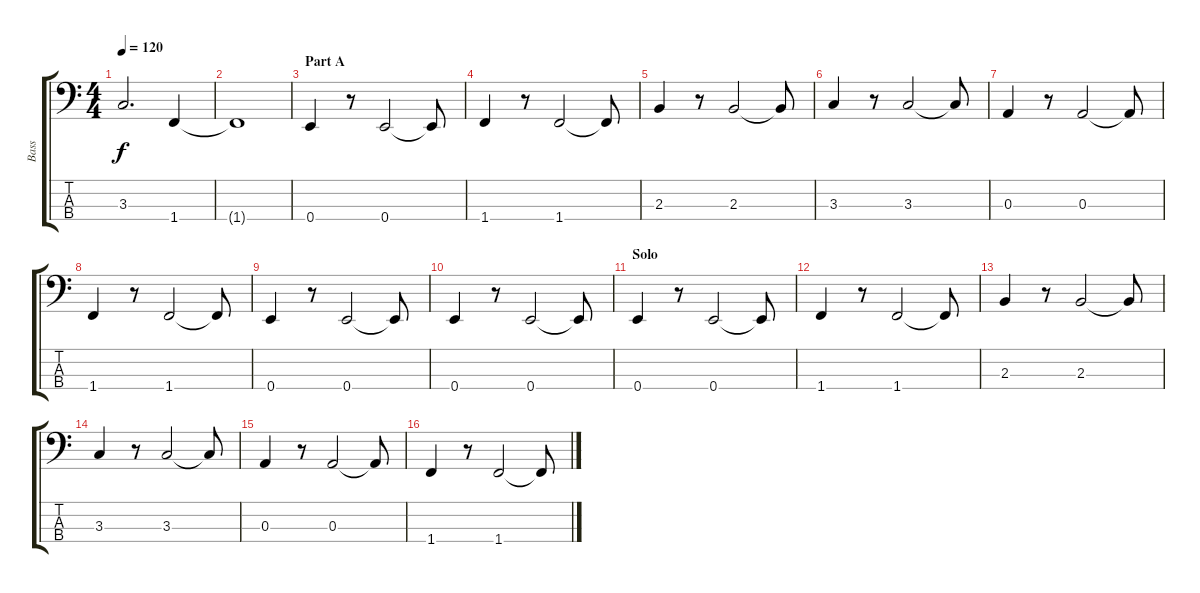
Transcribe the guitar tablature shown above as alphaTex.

\track ("Bass" "Bass") {instrument electricbassfinger}
\staff {score tabs}
\tuning (G2 D2 A1 E1) {hide}
\ts (4 4)
\tempo 120
\clef f4
\ks c
3.3.2{d dy f} 1.4.4 |
1.4{t}.1 |
\section ("" "Part A")
0.4.4 r.8 0.4.2 0.4{t}.8 |
1.4.4 r.8 1.4.2 1.4{t}.8 |
2.3.4 r.8 2.3.2 2.3{t}.8 |
3.3.4 r.8 3.3.2 3.3{t}.8 |
0.3.4 r.8 0.3.2 0.3{t}.8 |
1.4.4 r.8 1.4.2 1.4{t}.8 |
0.4.4 r.8 0.4.2 0.4{t}.8 |
0.4.4 r.8 0.4.2 0.4{t}.8 |
\section ("" "Solo")
0.4.4 r.8 0.4.2 0.4{t}.8 |
1.4.4 r.8 1.4.2 1.4{t}.8 |
2.3.4 r.8 2.3.2 2.3{t}.8 |
3.3.4 r.8 3.3.2 3.3{t}.8 |
0.3.4 r.8 0.3.2 0.3{t}.8 |
1.4.4 r.8 1.4.2 1.4{t}.8
